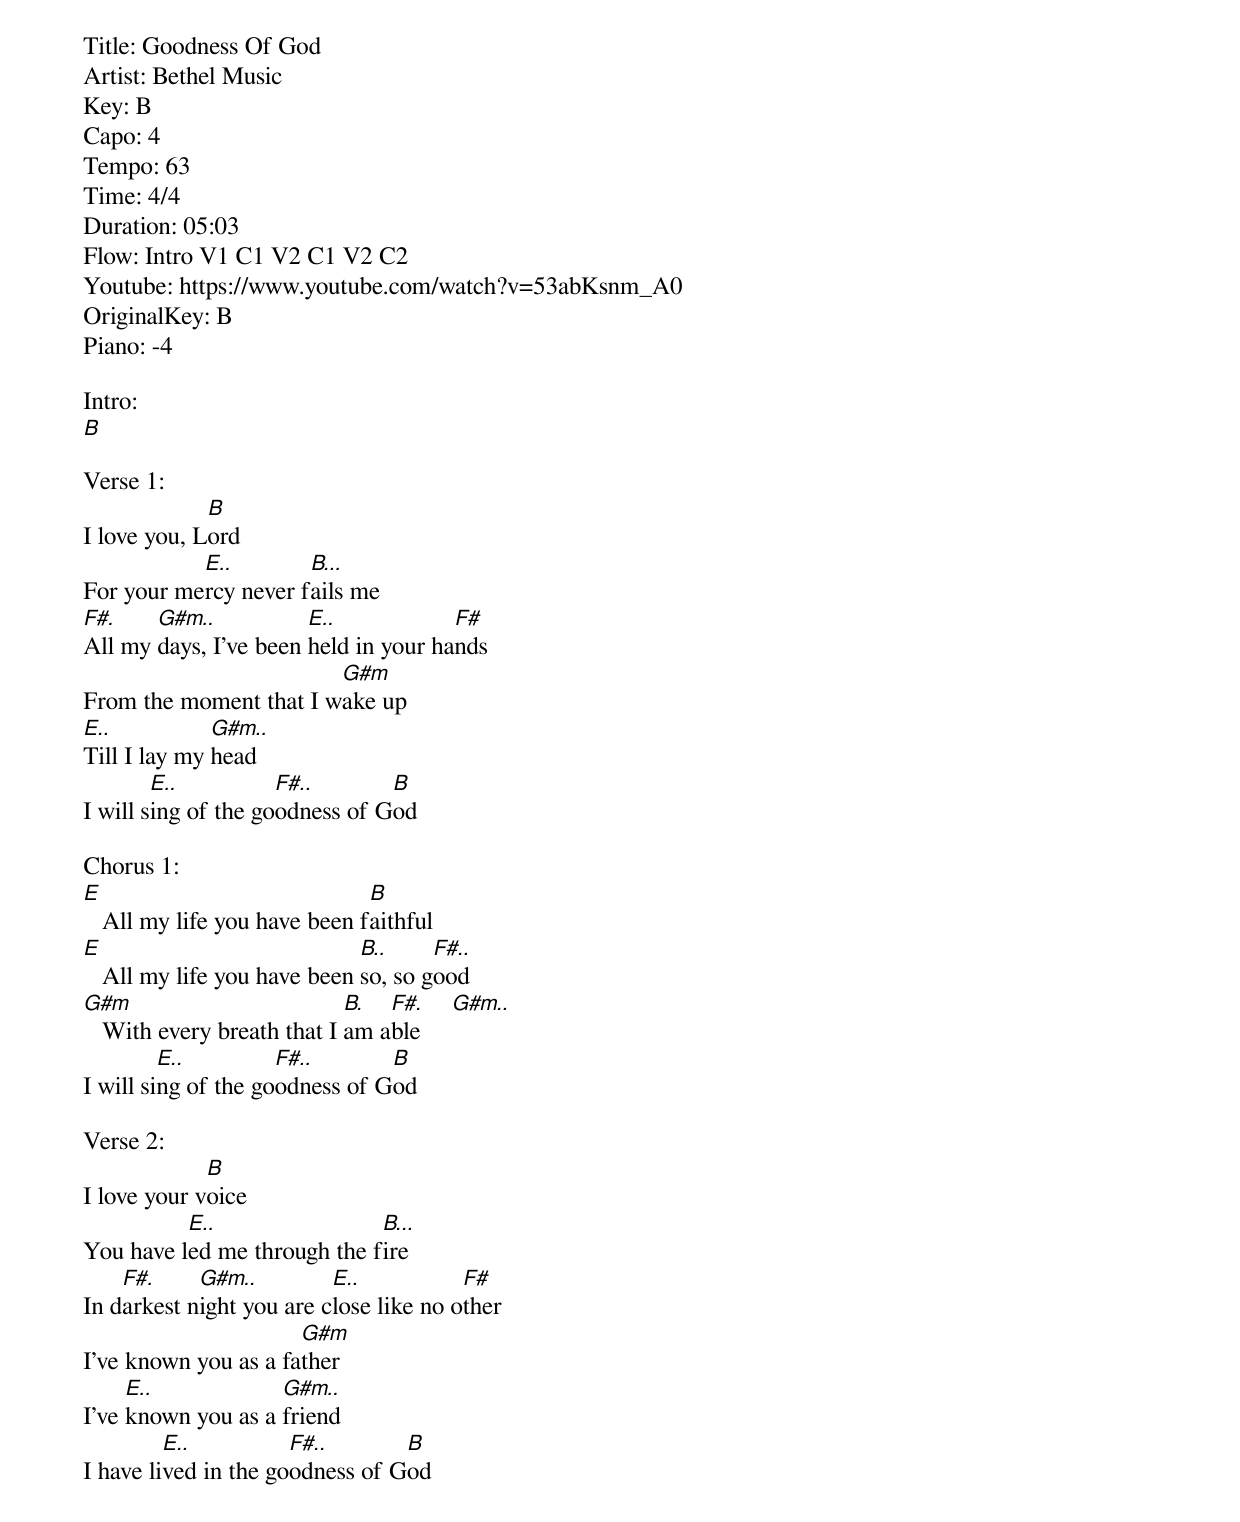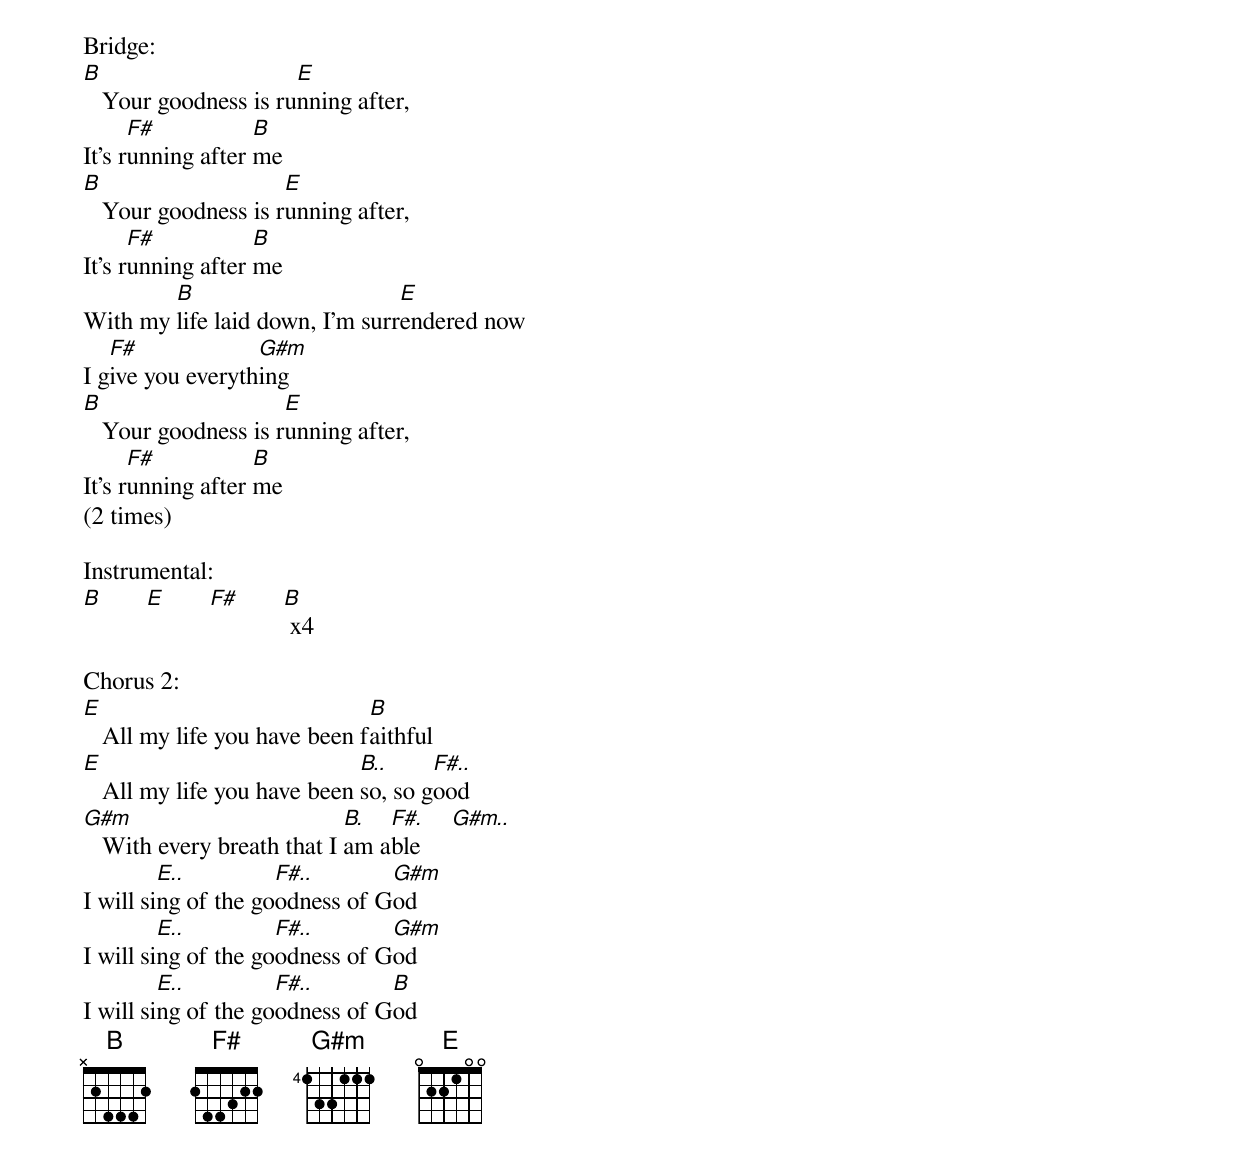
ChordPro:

Title: Goodness Of God
Artist: Bethel Music
Key: B
Capo: 4
Tempo: 63
Time: 4/4
Duration: 05:03
Flow: Intro V1 C1 V2 C1 V2 C2
Youtube: https://www.youtube.com/watch?v=53abKsnm_A0
OriginalKey: B
Piano: -4

Intro:
[B]

Verse 1:
I love you, L[B]ord
For your me[E..]rcy never f[B...]ails me
[F#.]All my [G#m..]days, I've been [E..]held in your ha[F#]nds
From the moment that I w[G#m]ake up
[E..]Till I lay my [G#m..]head
I will s[E..]ing of the go[F#..]odness of G[B]od

Chorus 1:
[E]   All my life you have been f[B]aithful
[E]   All my life you have been [B..]so, so g[F#..]ood
[G#m]   With every breath that I [B.]am a[F#.]ble     [G#m..]
I will si[E..]ng of the go[F#..]odness of G[B]od

Verse 2:
I love your v[B]oice
You have l[E..]ed me through the f[B...]ire
In d[F#.]arkest n[G#m..]ight you are c[E..]lose like no o[F#]ther
I've known you as a fa[G#m]ther
I've [E..]known you as a [G#m..]friend
I have li[E..]ved in the go[F#..]odness of G[B]od

Bridge:
[B]   Your goodness is ru[E]nning after,
It's r[F#]unning after [B]me
[B]   Your goodness is r[E]unning after,
It's r[F#]unning after [B]me
With my [B]life laid down, I'm surr[E]endered now
I g[F#]ive you everyth[G#m]ing
[B]   Your goodness is r[E]unning after,
It's r[F#]unning after [B]me
(2 times)

Instrumental:
[B]       [E]       [F#]       [B] x4

Chorus 2:
[E]   All my life you have been f[B]aithful
[E]   All my life you have been [B..]so, so g[F#..]ood
[G#m]   With every breath that I [B.]am a[F#.]ble     [G#m..]
I will si[E..]ng of the go[F#..]odness of G[G#m]od
I will si[E..]ng of the go[F#..]odness of G[G#m]od
I will si[E..]ng of the go[F#..]odness of G[B]od
